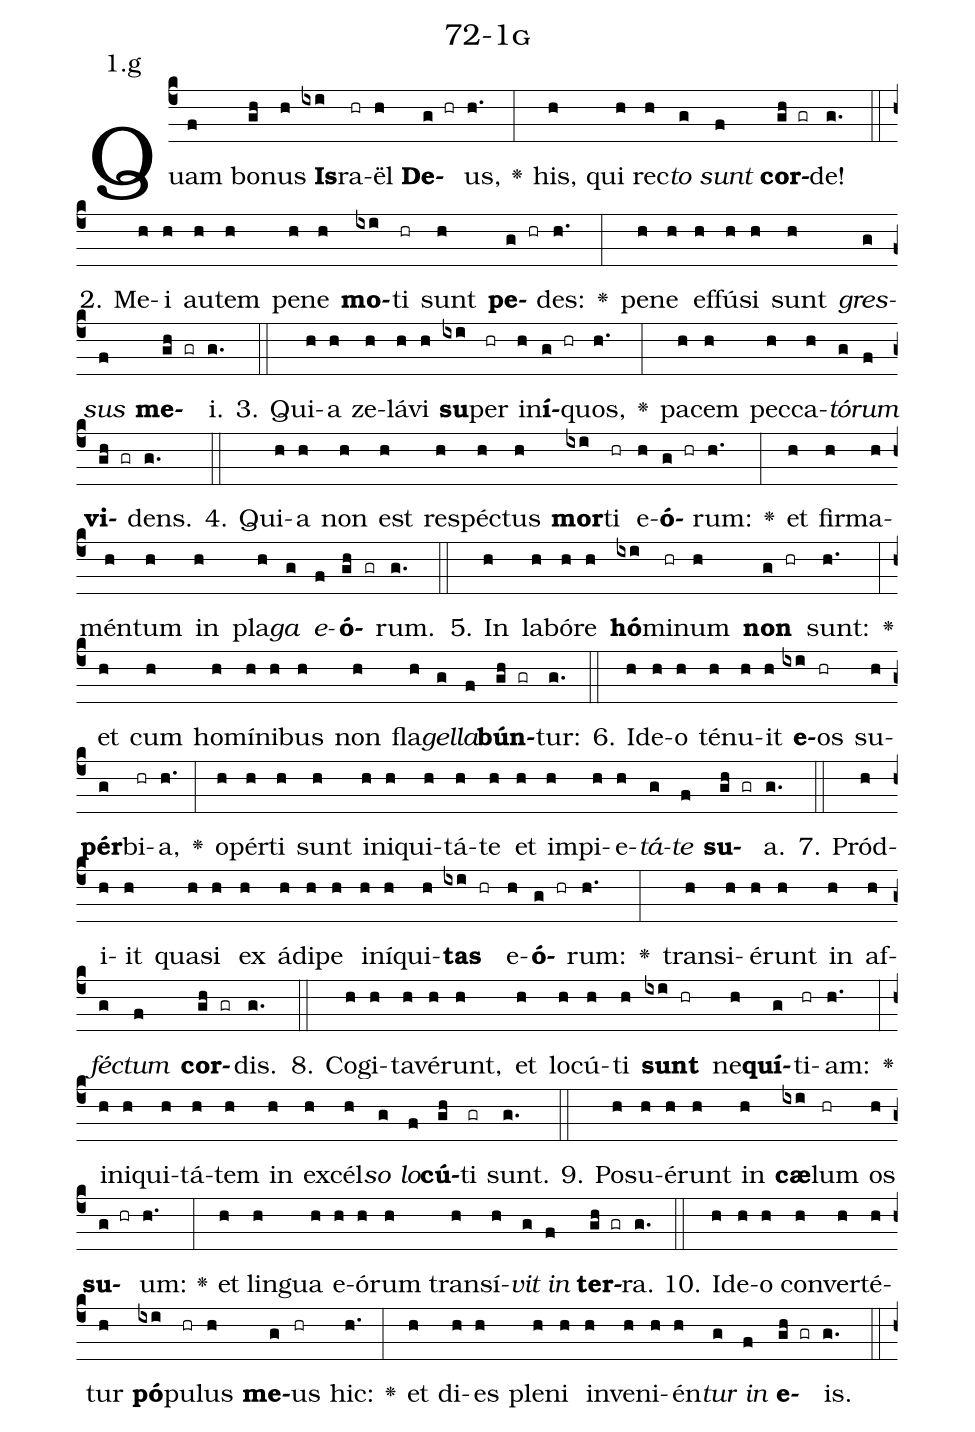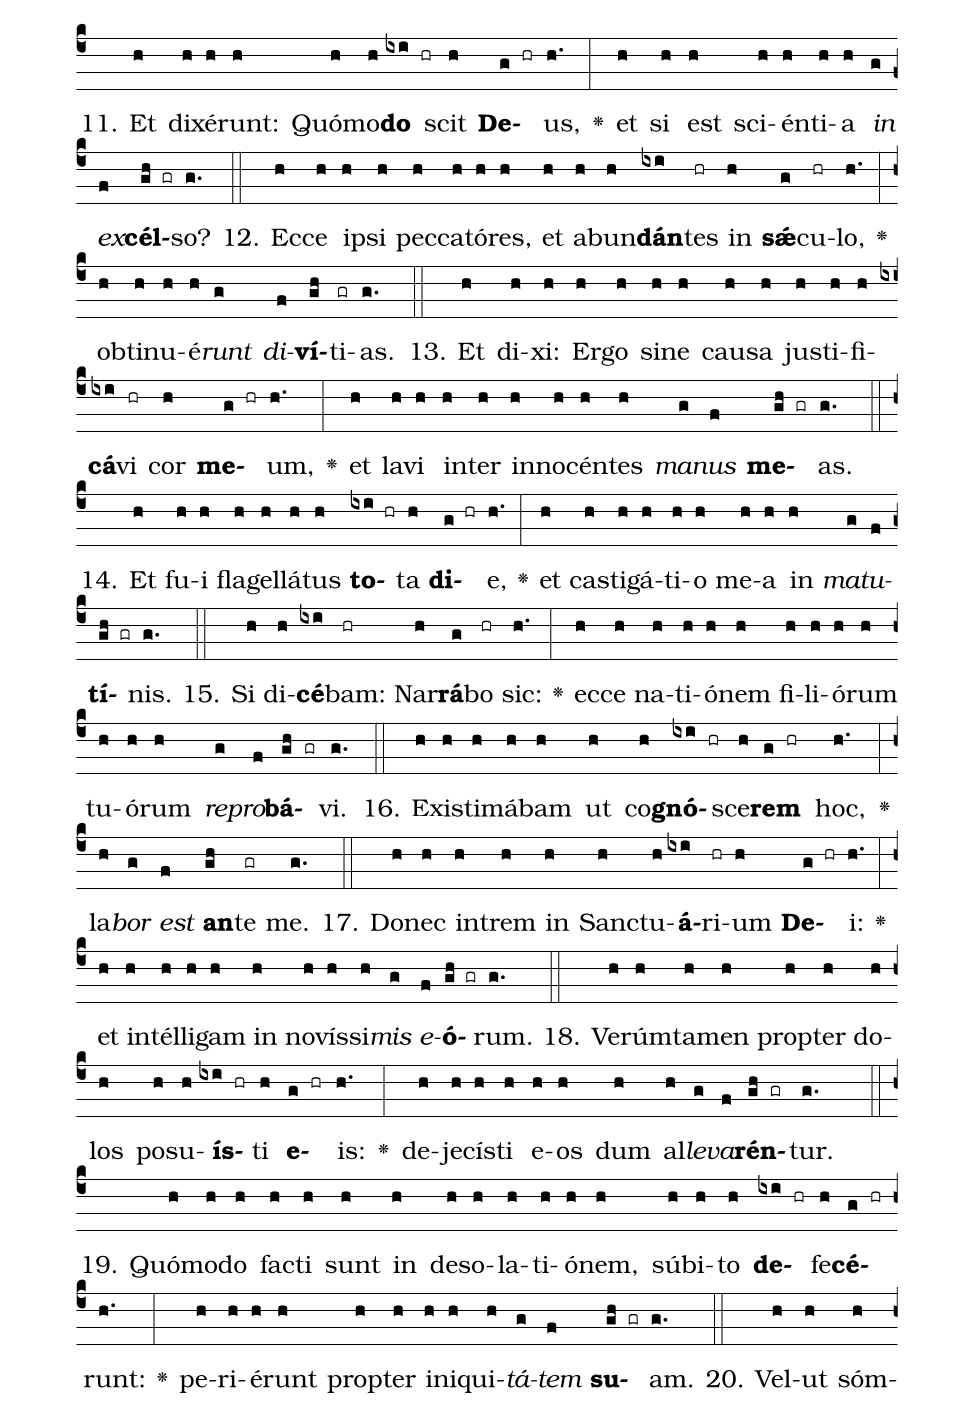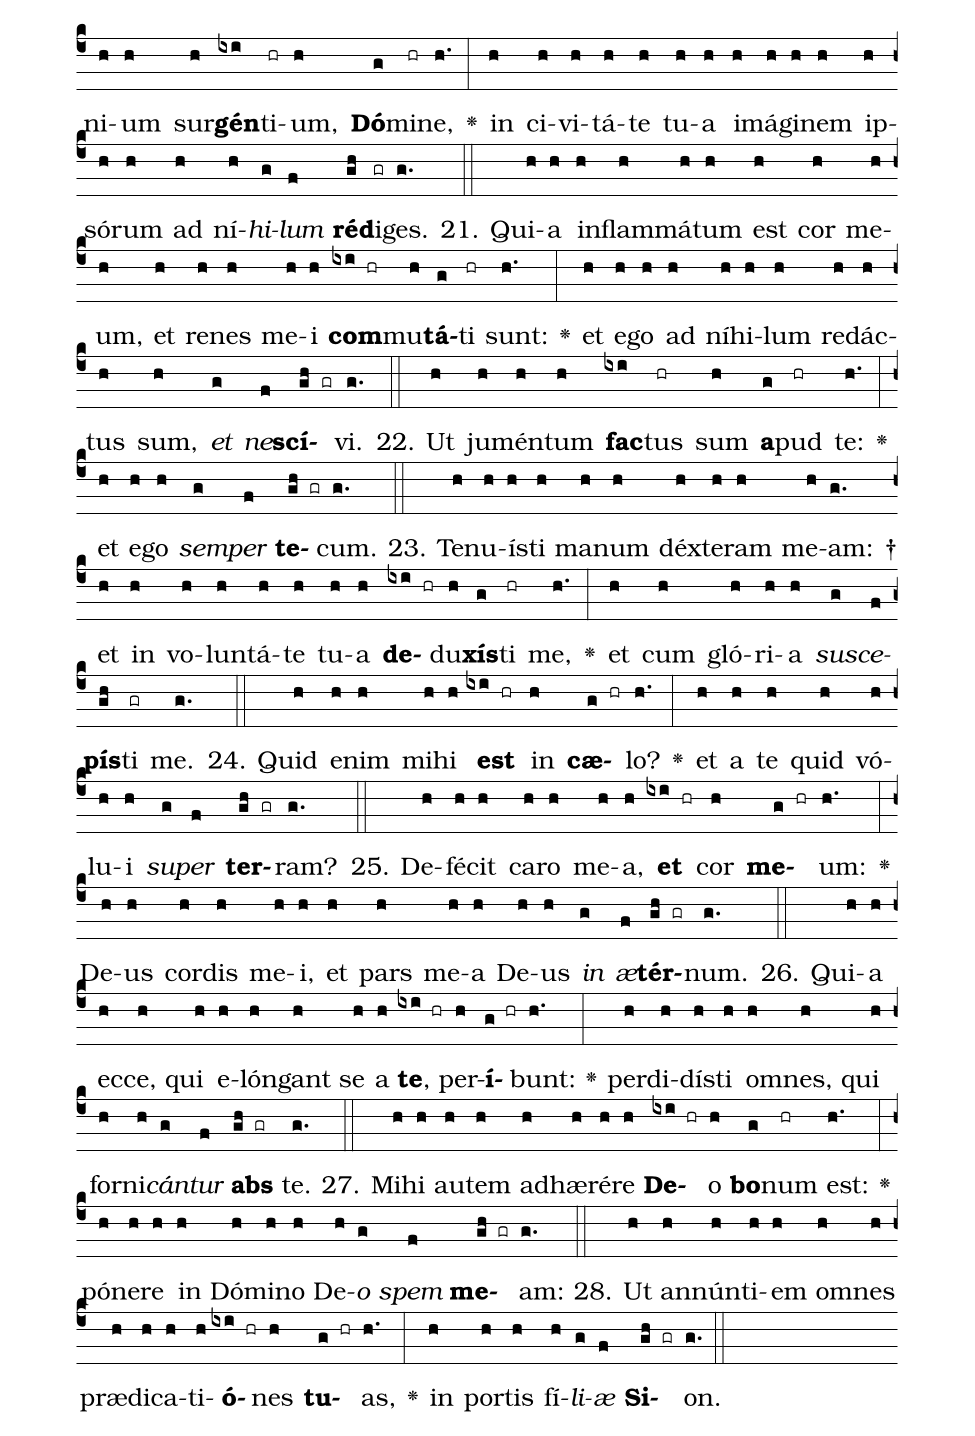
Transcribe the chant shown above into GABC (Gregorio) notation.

name: 72-1g;
annotation: 1.g;
%%
(c4)Quam(f) bo(gh)nus(h) <b>Is</b>(ixi)ra(hr)ël(h) <b>De</b>(g hr)us,(h.) <v>\greheightstar</v>(:) his,(h) qui(h) rec(h)<i>to</i>(g) <i>sunt</i>(f) <b>cor</b>(gh gr)de!(g.) (::)
2. Me(h)i(h) au(h)tem(h) pe(h)ne(h) <b>mo</b>(ixi)ti(hr) sunt(h) <b>pe</b>(g hr)des:(h.) <v>\greheightstar</v>(:) pe(h)ne(h) ef(h)fú(h)si(h) sunt(h) <i>gres</i>(g)<i>sus</i>(f) <b>me</b>(gh gr)i.(g.) (::)
3. Qui(h)a(h) ze(h)lá(h)vi(h) <b>su</b>(ixi)per(hr) in(h)<b>í</b>(g hr)quos,(h.) <v>\greheightstar</v>(:) pa(h)cem(h) pec(h)ca(h)<i>tó</i>(g)<i>rum</i>(f) <b>vi</b>(gh gr)dens.(g.) (::)
4. Qui(h)a(h) non(h) est(h) re(h)spéc(h)tus(h) <b>mor</b>(ixi)ti(hr) e(h)<b>ó</b>(g hr)rum:(h.) <v>\greheightstar</v>(:) et(h) fir(h)ma(h)mén(h)tum(h) in(h) pla(h)<i>ga</i>(g) <i>e</i>(f)<b>ó</b>(gh gr)rum.(g.) (::)
5. In(h) la(h)bó(h)re(h) <b>hó</b>(ixi)mi(hr)num(h) <b>non</b>(g hr) sunt:(h.) <v>\greheightstar</v>(:) et(h) cum(h) ho(h)mí(h)ni(h)bus(h) non(h) fla(h)<i>gel</i>(g)<i>la</i>(f)<b>bún</b>(gh gr)tur:(g.) (::)
6. Id(h)e(h)o(h) té(h)nu(h)it(h) <b>e</b>(ixi)os(hr) su(h)<b>pér</b>(g)bi(hr)a,(h.) <v>\greheightstar</v>(:) o(h)pér(h)ti(h) sunt(h) in(h)i(h)qui(h)tá(h)te(h) et(h) im(h)pi(h)e(h)<i>tá</i>(g)<i>te</i>(f) <b>su</b>(gh gr)a.(g.) (::)
7. Pród(h)i(h)it(h) qua(h)si(h) ex(h) á(h)di(h)pe(h) in(h)í(h)qui(h)<b>tas</b>(ixi hr) e(h)<b>ó</b>(g hr)rum:(h.) <v>\greheightstar</v>(:) trans(h)i(h)é(h)runt(h) in(h) af(h)<i>féc</i>(g)<i>tum</i>(f) <b>cor</b>(gh gr)dis.(g.) (::)
8. Co(h)gi(h)ta(h)vé(h)runt,(h) et(h) lo(h)cú(h)ti(h) <b>sunt</b>(ixi hr) ne(h)<b>quí</b>(g)ti(hr)am:(h.) <v>\greheightstar</v>(:) in(h)i(h)qui(h)tá(h)tem(h) in(h) ex(h)cél(h)<i>so</i>(g) <i>lo</i>(f)<b>cú</b>(gh)ti(gr) sunt.(g.) (::)
9. Po(h)su(h)é(h)runt(h) in(h) <b>cæ</b>(ixi)lum(hr) os(h) <b>su</b>(g hr)um:(h.) <v>\greheightstar</v>(:) et(h) lin(h)gua(h) e(h)ó(h)rum(h) trans(h)í(h)<i>vit</i>(g) <i>in</i>(f) <b>ter</b>(gh gr)ra.(g.) (::)
10. Id(h)e(h)o(h) con(h)ver(h)té(h)tur(h) <b>pó</b>(ixi)pu(hr)lus(h) <b>me</b>(g)us(hr) hic:(h.) <v>\greheightstar</v>(:) et(h) di(h)es(h) ple(h)ni(h) in(h)ve(h)ni(h)én(h)<i>tur</i>(g) <i>in</i>(f) <b>e</b>(gh gr)is.(g.) (::)
11. Et(h) di(h)xé(h)runt:(h) Quó(h)mo(h)<b>do</b>(ixi hr) scit(h) <b>De</b>(g hr)us,(h.) <v>\greheightstar</v>(:) et(h) si(h) est(h) sci(h)én(h)ti(h)a(h) <i>in</i>(g) <i>ex</i>(f)<b>cél</b>(gh gr)so?(g.) (::)
12. Ec(h)ce(h) ip(h)si(h) pec(h)ca(h)tó(h)res,(h) et(h) ab(h)un(h)<b>dán</b>(ixi)tes(hr) in(h) <b>sǽ</b>(g)cu(hr)lo,(h.) <v>\greheightstar</v>(:) ob(h)ti(h)nu(h)é(h)<i>runt</i>(g) <i>di</i>(f)<b>ví</b>(gh)ti(gr)as.(g.) (::)
13. Et(h) di(h)xi:(h) Er(h)go(h) si(h)ne(h) cau(h)sa(h) jus(h)ti(h)fi(h)<b>cá</b>(ixi)vi(hr) cor(h) <b>me</b>(g hr)um,(h.) <v>\greheightstar</v>(:) et(h) la(h)vi(h) in(h)ter(h) in(h)no(h)cén(h)tes(h) <i>ma</i>(g)<i>nus</i>(f) <b>me</b>(gh gr)as.(g.) (::)
14. Et(h) fu(h)i(h) fla(h)gel(h)lá(h)tus(h) <b>to</b>(ixi hr)ta(h) <b>di</b>(g hr)e,(h.) <v>\greheightstar</v>(:) et(h) cas(h)ti(h)gá(h)ti(h)o(h) me(h)a(h) in(h) <i>ma</i>(g)<i>tu</i>(f)<b>tí</b>(gh gr)nis.(g.) (::)
15. Si(h) di(h)<b>cé</b>(ixi)bam:(hr) Nar(h)<b>rá</b>(g)bo(hr) sic:(h.) <v>\greheightstar</v>(:) ec(h)ce(h) na(h)ti(h)ó(h)nem(h) fi(h)li(h)ó(h)rum(h) tu(h)ó(h)rum(h) <i>re</i>(g)<i>pro</i>(f)<b>bá</b>(gh gr)vi.(g.) (::)
16. Ex(h)is(h)ti(h)má(h)bam(h) ut(h) co(h)<b>gnó</b>(ixi hr)sce(h)<b>rem</b>(g hr) hoc,(h.) <v>\greheightstar</v>(:) la(h)<i>bor</i>(g) <i>est</i>(f) <b>an</b>(gh)te(gr) me.(g.) (::)
17. Do(h)nec(h) in(h)trem(h) in(h) Sanc(h)tu(h)<b>á</b>(ixi)ri(hr)um(h) <b>De</b>(g hr)i:(h.) <v>\greheightstar</v>(:) et(h) in(h)tél(h)li(h)gam(h) in(h) no(h)vís(h)si(h)<i>mis</i>(g) <i>e</i>(f)<b>ó</b>(gh gr)rum.(g.) (::)
18. Ve(h)rúm(h)ta(h)men(h) prop(h)ter(h) do(h)los(h) po(h)su(h)<b>ís</b>(ixi hr)ti(h) <b>e</b>(g hr)is:(h.) <v>\greheightstar</v>(:) de(h)je(h)cís(h)ti(h) e(h)os(h) dum(h) al(h)<i>le</i>(g)<i>va</i>(f)<b>rén</b>(gh gr)tur.(g.) (::)
19. Quó(h)mo(h)do(h) fac(h)ti(h) sunt(h) in(h) de(h)so(h)la(h)ti(h)ó(h)nem,(h) súb(h)i(h)to(h) <b>de</b>(ixi hr)fe(h)<b>cé</b>(g hr)runt:(h.) <v>\greheightstar</v>(:) pe(h)ri(h)é(h)runt(h) prop(h)ter(h) in(h)i(h)qui(h)<i>tá</i>(g)<i>tem</i>(f) <b>su</b>(gh gr)am.(g.) (::)
20. Vel(h)ut(h) sóm(h)ni(h)um(h) sur(h)<b>gén</b>(ixi)ti(hr)um,(h) <b>Dó</b>(g)mi(hr)ne,(h.) <v>\greheightstar</v>(:) in(h) ci(h)vi(h)tá(h)te(h) tu(h)a(h) i(h)má(h)gi(h)nem(h) ip(h)só(h)rum(h) ad(h) ní(h)<i>hi</i>(g)<i>lum</i>(f) <b>réd</b>(gh)i(gr)ges.(g.) (::)
21. Qui(h)a(h) in(h)flam(h)má(h)tum(h) est(h) cor(h) me(h)um,(h) et(h) re(h)nes(h) me(h)i(h) <b>com</b>(ixi hr)mu(h)<b>tá</b>(g)ti(hr) sunt:(h.) <v>\greheightstar</v>(:) et(h) e(h)go(h) ad(h) ní(h)hi(h)lum(h) red(h)ác(h)tus(h) sum,(h) <i>et</i>(g) <i>ne</i>(f)<b>scí</b>(gh gr)vi.(g.) (::)
22. Ut(h) ju(h)mén(h)tum(h) <b>fac</b>(ixi)tus(hr) sum(h) <b>a</b>(g)pud(hr) te:(h.) <v>\greheightstar</v>(:) et(h) e(h)go(h) <i>sem</i>(g)<i>per</i>(f) <b>te</b>(gh gr)cum.(g.) (::)
23. Te(h)nu(h)ís(h)ti(h) ma(h)num(h) déx(h)te(h)ram(h) me(h)am: †(g.) et(h) in(h) vo(h)lun(h)tá(h)te(h) tu(h)a(h) <b>de</b>(ixi hr)du(h)<b>xís</b>(g)ti(hr) me,(h.) <v>\greheightstar</v>(:) et(h) cum(h) gló(h)ri(h)a(h) <i>su</i>(g)<i>sce</i>(f)<b>pís</b>(gh)ti(gr) me.(g.) (::)
24. Quid(h) e(h)nim(h) mi(h)hi(h) <b>est</b>(ixi hr) in(h) <b>cæ</b>(g hr)lo?(h.) <v>\greheightstar</v>(:) et(h) a(h) te(h) quid(h) vó(h)lu(h)i(h) <i>su</i>(g)<i>per</i>(f) <b>ter</b>(gh gr)ram?(g.) (::)
25. De(h)fé(h)cit(h) ca(h)ro(h) me(h)a,(h) <b>et</b>(ixi hr) cor(h) <b>me</b>(g hr)um:(h.) <v>\greheightstar</v>(:) De(h)us(h) cor(h)dis(h) me(h)i,(h) et(h) pars(h) me(h)a(h) De(h)us(h) <i>in</i>(g) <i>æ</i>(f)<b>tér</b>(gh gr)num.(g.) (::)
26. Qui(h)a(h) ec(h)ce,(h) qui(h) e(h)lón(h)gant(h) se(h) a(h) <b>te</b>,(ixi hr) per(h)<b>í</b>(g hr)bunt:(h.) <v>\greheightstar</v>(:) per(h)di(h)dís(h)ti(h) om(h)nes,(h) qui(h) for(h)ni(h)<i>cán</i>(g)<i>tur</i>(f) <b>abs</b>(gh gr) te.(g.) (::)
27. Mi(h)hi(h) au(h)tem(h) ad(h)hæ(h)ré(h)re(h) <b>De</b>(ixi hr)o(h) <b>bo</b>(g)num(hr) est:(h.) <v>\greheightstar</v>(:) pó(h)ne(h)re(h) in(h) Dó(h)mi(h)no(h) De(h)<i>o</i>(g) <i>spem</i>(f) <b>me</b>(gh gr)am:(g.) (::)
28. Ut(h) an(h)nún(h)ti(h)em(h) om(h)nes(h) præ(h)di(h)ca(h)ti(h)<b>ó</b>(ixi hr)nes(h) <b>tu</b>(g hr)as,(h.) <v>\greheightstar</v>(:) in(h) por(h)tis(h) fí(h)<i>li</i>(g)<i>æ</i>(f) <b>Si</b>(gh gr)on.(g.) (::)
